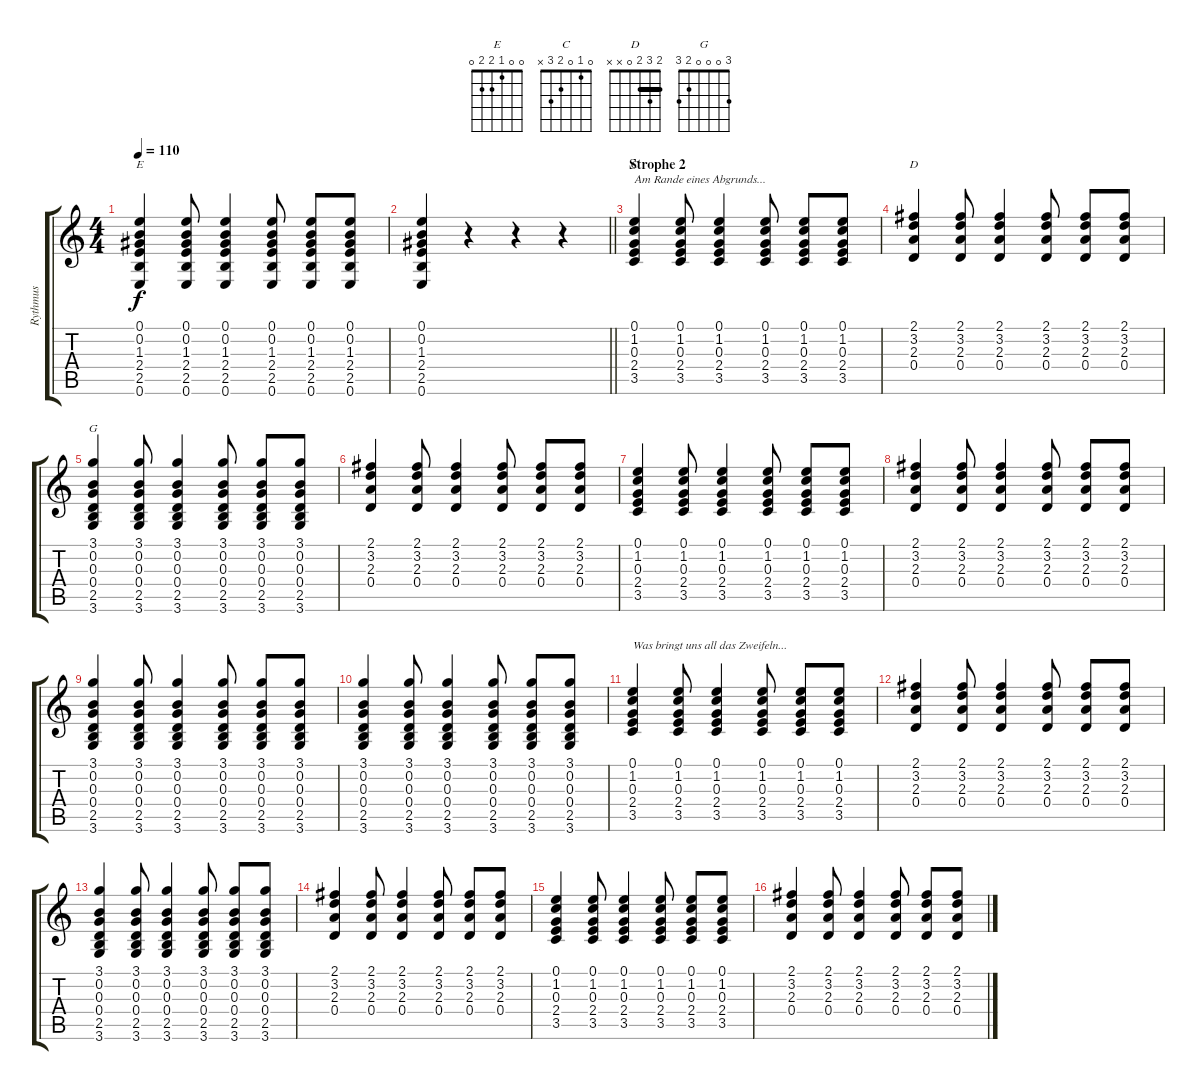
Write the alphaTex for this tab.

\track ("Rythmus" "Rythmus") {instrument acousticguitarsteel}
\staff {score tabs}
\tuning (E4 B3 G3 D3 A2 E2) {hide}
\chord ("E" 0 0 1 2 2 0)
\chord ("C" 0 1 0 2 3 x)
\chord ("D" 2 3 2 0 x x) {barre 2}
\chord ("G" 3 0 0 0 2 3)
\ts (4 4)
\tempo 110
\clef g2
\ks c
(0.1 0.2 1.3 2.4 2.5 0.6).4{ch "E" dy f} (0.1 0.2 1.3 2.4 2.5 0.6).8 (0.1 0.2 1.3 2.4 2.5 0.6).4 (0.1 0.2 1.3 2.4 2.5 0.6).8 (0.1 0.2 1.3 2.4 2.5 0.6).8 (0.1 0.2 1.3 2.4 2.5 0.6).8 |
\barLineRight lightlight
(0.1 0.2 1.3 2.4 2.5 0.6).4 r.4 r.4 r.4 |
\section ("" "Strophe 2")
(0.1 1.2 0.3 2.4 3.5).4{ch "C" txt "Am Rande eines Abgrunds..."} (0.1 1.2 0.3 2.4 3.5).8 (0.1 1.2 0.3 2.4 3.5).4 (0.1 1.2 0.3 2.4 3.5).8 (0.1 1.2 0.3 2.4 3.5).8 (0.1 1.2 0.3 2.4 3.5).8 |
(2.1 3.2 2.3 0.4).4{ch "D"} (2.1 3.2 2.3 0.4).8 (2.1 3.2 2.3 0.4).4 (2.1 3.2 2.3 0.4).8 (2.1 3.2 2.3 0.4).8 (2.1 3.2 2.3 0.4).8 |
(3.1 0.2 0.3 0.4 2.5 3.6).4{ch "G"} (3.1 0.2 0.3 0.4 2.5 3.6).8 (3.1 0.2 0.3 0.4 2.5 3.6).4 (3.1 0.2 0.3 0.4 2.5 3.6).8 (3.1 0.2 0.3 0.4 2.5 3.6).8 (3.1 0.2 0.3 0.4 2.5 3.6).8 |
(2.1 3.2 2.3 0.4).4 (2.1 3.2 2.3 0.4).8 (2.1 3.2 2.3 0.4).4 (2.1 3.2 2.3 0.4).8 (2.1 3.2 2.3 0.4).8 (2.1 3.2 2.3 0.4).8 |
(0.1 1.2 0.3 2.4 3.5).4 (0.1 1.2 0.3 2.4 3.5).8 (0.1 1.2 0.3 2.4 3.5).4 (0.1 1.2 0.3 2.4 3.5).8 (0.1 1.2 0.3 2.4 3.5).8 (0.1 1.2 0.3 2.4 3.5).8 |
(2.1 3.2 2.3 0.4).4 (2.1 3.2 2.3 0.4).8 (2.1 3.2 2.3 0.4).4 (2.1 3.2 2.3 0.4).8 (2.1 3.2 2.3 0.4).8 (2.1 3.2 2.3 0.4).8 |
(3.1 0.2 0.3 0.4 2.5 3.6).4 (3.1 0.2 0.3 0.4 2.5 3.6).8 (3.1 0.2 0.3 0.4 2.5 3.6).4 (3.1 0.2 0.3 0.4 2.5 3.6).8 (3.1 0.2 0.3 0.4 2.5 3.6).8 (3.1 0.2 0.3 0.4 2.5 3.6).8 |
(3.1 0.2 0.3 0.4 2.5 3.6).4 (3.1 0.2 0.3 0.4 2.5 3.6).8 (3.1 0.2 0.3 0.4 2.5 3.6).4 (3.1 0.2 0.3 0.4 2.5 3.6).8 (3.1 0.2 0.3 0.4 2.5 3.6).8 (3.1 0.2 0.3 0.4 2.5 3.6).8 |
(0.1 1.2 0.3 2.4 3.5).4{txt "Was bringt uns all das Zweifeln..."} (0.1 1.2 0.3 2.4 3.5).8 (0.1 1.2 0.3 2.4 3.5).4 (0.1 1.2 0.3 2.4 3.5).8 (0.1 1.2 0.3 2.4 3.5).8 (0.1 1.2 0.3 2.4 3.5).8 |
(2.1 3.2 2.3 0.4).4 (2.1 3.2 2.3 0.4).8 (2.1 3.2 2.3 0.4).4 (2.1 3.2 2.3 0.4).8 (2.1 3.2 2.3 0.4).8 (2.1 3.2 2.3 0.4).8 |
(3.1 0.2 0.3 0.4 2.5 3.6).4 (3.1 0.2 0.3 0.4 2.5 3.6).8 (3.1 0.2 0.3 0.4 2.5 3.6).4 (3.1 0.2 0.3 0.4 2.5 3.6).8 (3.1 0.2 0.3 0.4 2.5 3.6).8 (3.1 0.2 0.3 0.4 2.5 3.6).8 |
(2.1 3.2 2.3 0.4).4 (2.1 3.2 2.3 0.4).8 (2.1 3.2 2.3 0.4).4 (2.1 3.2 2.3 0.4).8 (2.1 3.2 2.3 0.4).8 (2.1 3.2 2.3 0.4).8 |
(0.1 1.2 0.3 2.4 3.5).4 (0.1 1.2 0.3 2.4 3.5).8 (0.1 1.2 0.3 2.4 3.5).4 (0.1 1.2 0.3 2.4 3.5).8 (0.1 1.2 0.3 2.4 3.5).8 (0.1 1.2 0.3 2.4 3.5).8 |
(2.1 3.2 2.3 0.4).4 (2.1 3.2 2.3 0.4).8 (2.1 3.2 2.3 0.4).4 (2.1 3.2 2.3 0.4).8 (2.1 3.2 2.3 0.4).8 (2.1 3.2 2.3 0.4).8
